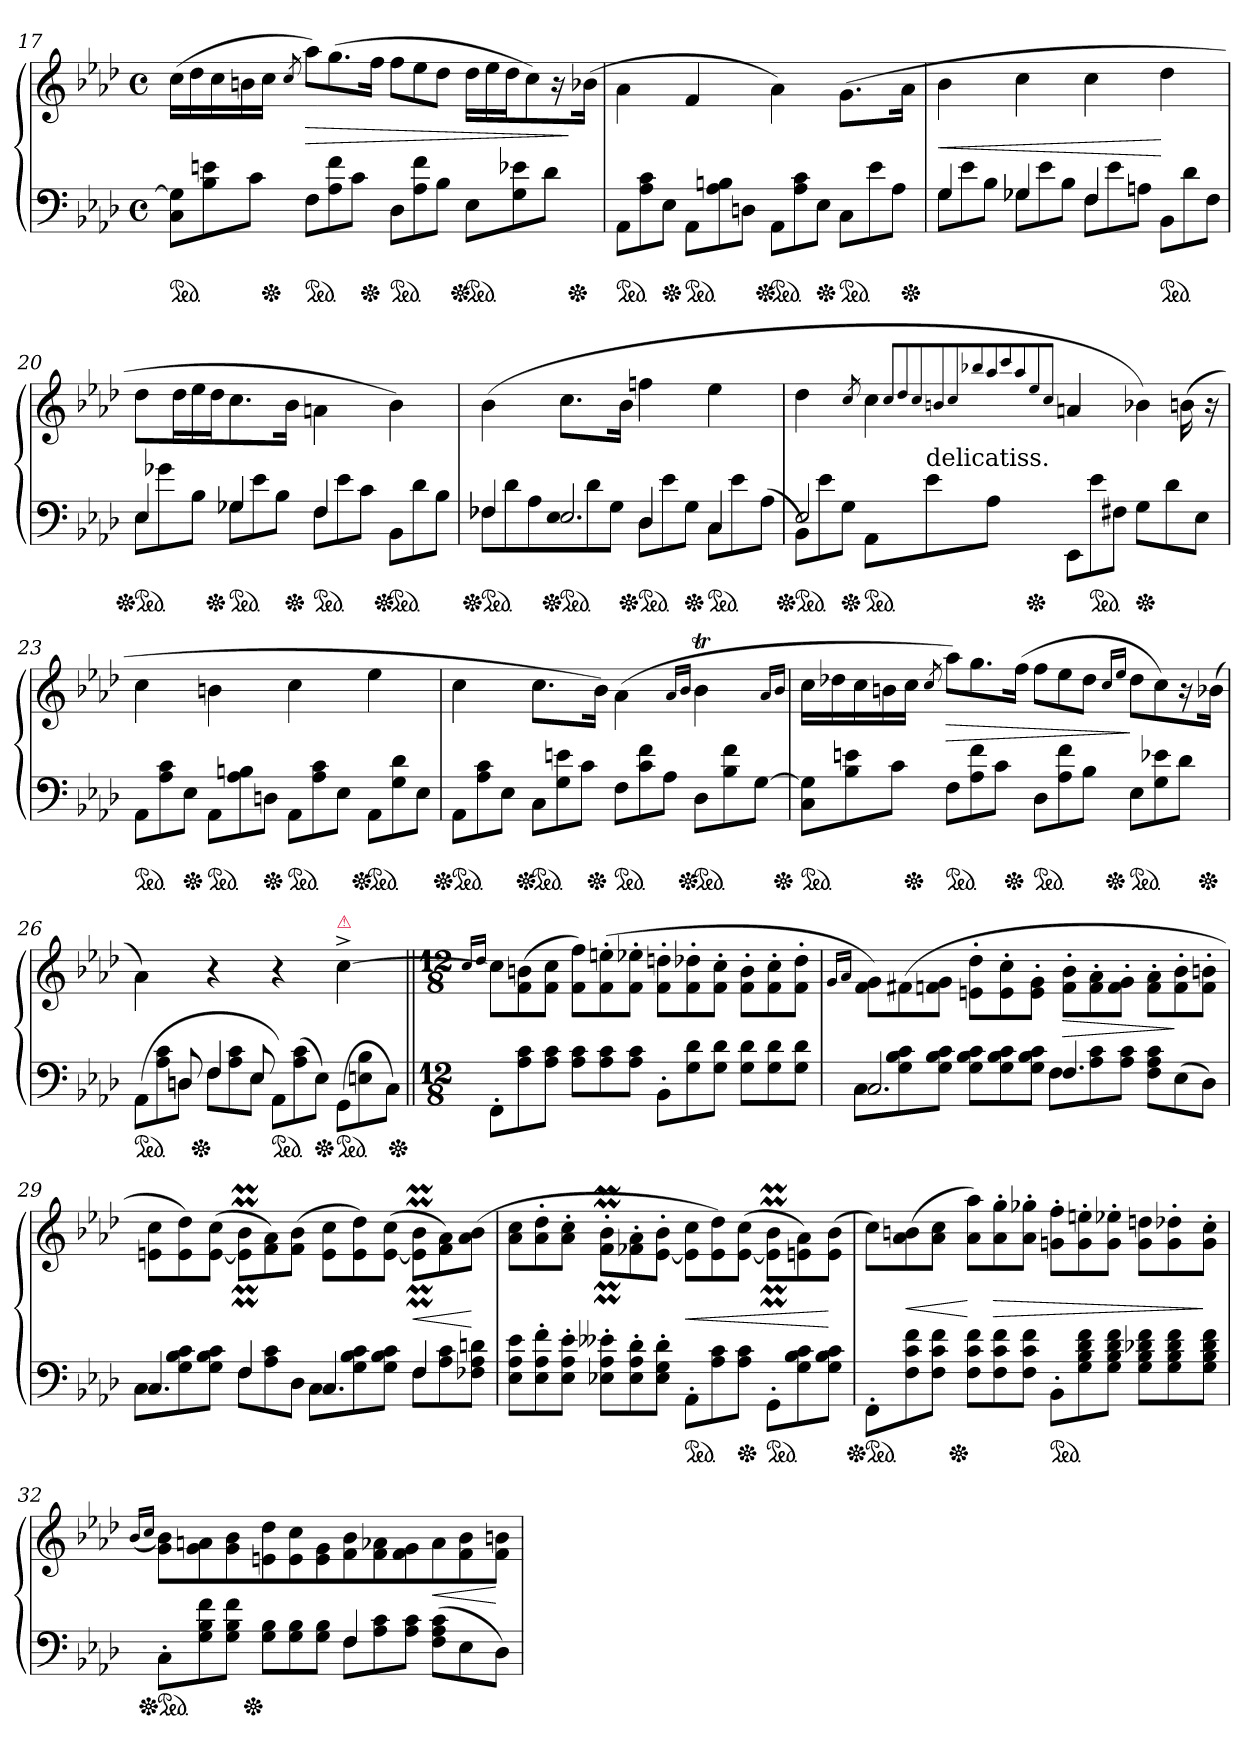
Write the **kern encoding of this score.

**kern	**kern	**dynam
*part1	*part1	*part1
*staff2	*staff1	*staff1/2
*clefF4	*clefG2	*
*k[b-e-a-d-]	*k[b-e-a-d-]	*
*A-:	*A-:	*
*M4/4	*M4/4	*
*met(c)	*met(c)	*
*Xtuplet	*Xtuplet	*
*ped	*	*
=17	=17	=17
*	*^	*
*	*	*^	*
12C 12G]L	(>20ccLL	4..ryy	3%2ryy	.
.	20dd-	.	.	.
12B- 12en	.	.	.	.
.	20cc	.	.	.
.	20bn	.	.	.
12cJ	.	.	.	.
*Xped	*	*	*	*
.	20ccJJ	.	.	.
.	8qcc/	.	.	.
*ped	*	*	*	*
12FL	12aa-L)	.	.	>
12A- 12f	(>12.gg	.	.	.
12cJ	.	.	.	.
*Xped	*	*	*	*
.	.	2ryy	.	.
.	24ffJk	.	.	.
*ped	*	*	*	*
12D-L	12ffL	.	.	.
12A- 12f	12ee-	.	.	.
12B-J	12dd-J	.	24ryy	.
*Xped	*	*	*	*
.	.	.	6..ryy	.
*ped	*	*	*	*
12E-L	28dd-LL	.	.	.
.	28ee-	.	.	.
.	28dd-J	.	.	.
12G 12e-X	.	.	.	.
.	14cc)	.	.	.
12d-J	.	.	.	.
.	28r	.	.	.
.	.	16ryy	.	.
*Xped	*	*	*	*
.	(28b-XJk	.	.	]
*	*v	*v	*v	*
=18	=18	=18
*ped	*	*
*	*^	*
12AA-L	4a-\	3ryy	.
12A- 12c	.	.	.
*Xped	*	*	*
12E-J	.	.	.
*ped	*	*	*
12AA-L	4f	.	.
12A- 12Bn	.	12.ryy	.
12DnJ	.	.	.
*Xped	*	*	*
.	.	3ryy	.
*ped	*	*	*
12AA-L	4a-\)	.	.
12A- 12c	.	.	.
*Xped	*	*	*
12E-J	.	.	.
*ped	*	*	*
12CL	(8.g\L	.	.
.	.	6ryy	.
12e-	.	.	.
12A-J	.	.	.
*Xped	*	*	*
.	16a-Jk	.	.
.	.	24ryy	.
*	*v	*v	*
=19	=19	=19
*^	*	*
4G/	12G\L	4b-	<
.	12e-	.	.
.	12B-J	.	.
4G-X/	12G-X\L	4cc	.
.	12e-	.	.
.	12B-J	.	.
4F/	12F\L	4cc	.
.	12e-	.	.
.	12AnJ	.	.
*ped	*	*	*
4ryy	12BB-L	4dd-	[
.	12d-	.	.
.	12FJ	.	.
=20	=20	=20	=20
*	*	*^	*
*Xped	*	*	*	*
*ped	*	*	*	*
4E-/	12E-\L	8dd-L	3%2ryy	.
.	12g-X	.	.	.
.	.	24dd-L	.	.
.	12B-J	24ee-	.	.
*Xped	*	*	*	*
.	.	24dd-J	.	.
*ped	*	*	*	*
4G-X/	12G-X\L	8.cc	.	.
.	12e-	.	.	.
.	12B-J	.	.	.
*Xped	*	*	*	*
.	.	16b-Jk	.	.
*ped	*	*	*	*
4F/	12F\L	4an\	.	.
.	12e-	.	.	.
.	12cJ	.	24ryy	.
*Xped	*	*	*	*
.	.	.	6..ryy	.
*ped	*	*	*	*
4ryy	12BB-L	4b-)	.	.
.	12d-	.	.	.
.	12B-J	.	.	.
=21	=21	=21	=21	=21
*	*^	*	*	*
*Xped	*	*	*	*	*
*ped	*	*	*	*	*
4F-X/	4ryy	12F-X\L	(4b-	6ryy	.
.	.	12d-	.	.	.
.	.	12A-J	.	24ryy	.
*Xped	*	*	*	*	*
.	.	.	.	3%2ryy	.
!	!	!LO:N:vis=2	!	!	!
*ped	*	*	*	*	*
4ryy	2.E-/	12E-\	8.ccL	.	.
.	.	12d-	.	.	.
.	.	12GJ	.	.	.
*Xped	*	*	*	*	*
.	.	.	16b-Jk	.	.
*ped	*	*	*	*	*
4D-/	.	12D-\L	4ffn	.	.
.	.	12e-	.	.	.
*Xped	*	*	*	*	*
.	.	12GJ	.	.	.
*ped	*	*	*	*	*
4C/	.	12C\L	4ee-	.	.
.	.	12e-	.	.	.
.	.	.	.	12.ryy	.
.	.	(>12A-J	.	.	.
*	*v	*v	*	*	*
=22	=22	=22	=22	=22
*Xped	*	*	*	*
*ped	*	*	*	*
2E-	12BB-L)	4dd-	3ryy	.
.	12e-	.	.	.
*Xped	*	*	*	*
.	12GJ	.	.	.
.	.	8qcc/	.	.
*ped	*	*	*	*
.	12AA-L	4cc	.	.
!	!LO:TX:a:t=delicatiss.	!	!	!
.	12e-	.	12.ryy	.
.	12A-J	.	.	.
*Xped	*	*	*	*
.	.	.	3ryy	.
.	.	8qcc/L	.	.
.	.	8qdd-/	.	.
.	.	8qcc/	.	.
.	.	8qbn/	.	.
.	.	8qcc/	.	.
.	.	8qbb-X/	.	.
.	.	8qaa-/	.	.
.	.	8qccc/	.	.
.	.	8qaa-/	.	.
.	.	8qee-/	.	.
.	.	8qcc/J	.	.
4ryy	12EE-L	4an	.	.
*ped	*	*	*	*
.	12e-	.	.	.
.	12F#XJ	.	.	.
!	!	!LO:N:vis=4	!	!
*Xped	*	*	*	*
4ryy	12GL	8b-X)	.	.
.	.	.	6ryy	.
.	12d-	.	.	.
.	.	(16bn	.	.
.	12E-J	.	.	.
.	.	16r	.	.
.	.	.	24ryy	.
*v	*v	*	*	*
=23	=23	=23	=23
*ped	*	*	*
12AA-L	4cc	3%2ryy	.
12A- 12c	.	.	.
*Xped	*	*	*
12E-J	.	.	.
*ped	*	*	*
12AA-L	4bn	.	.
12A- 12Bn	.	.	.
*Xped	*	*	*
12DnJ	.	.	.
*ped	*	*	*
12AA-L	4cc	.	.
12A- 12c	.	.	.
12E-J	.	24ryy	.
*Xped	*	*	*
.	.	6..ryy	.
*ped	*	*	*
12AA-L	4ee-	.	.
12G 12d-	.	.	.
12E-J	.	.	.
=24	=24	=24	=24
*	*^	*^	*
*	*	*	*^	*	*
*Xped	*	*	*	*	*	*
*ped	*	*	*	*	*	*
12AA-L	4cc	6ryy	3ryy	3%2ryy	3%2ryy	.
12A- 12c	.	.	.	.	.	.
12E-J	.	24ryy	.	.	.	.
*Xped	*	*	*	*	*	*
.	.	3%2ryy	.	.	.	.
*ped	*	*	*	*	*	*
12CL	8.ccL	.	.	.	.	.
12G 12en	.	.	12ryy	.	.	.
12cJ	.	.	96ryy	.	.	.
*Xped	*	*	*	*	*	*
.	.	.	3ryy	.	.	.
.	16b-Jk)	.	.	.	.	.
*ped	*	*	*	*	*	*
12FL	(>4a-\	.	.	.	.	.
12c 12f	.	.	.	.	.	.
12A-J	.	.	.	24ryy	6..ryy	.
*Xped	*	*	*	*	*	*
.	.	.	.	6..ryy	.	.
.	16qa-/LL	.	.	.	.	.
.	16qb-/JJ	.	.	.	.	.
*ped	*	*	*	*	*	*
12D-L	4b-T	.	.	.	.	.
.	.	.	6ryy	.	.	.
12B- 12f	.	.	.	.	.	.
.	.	12.ryy	.	.	.	.
[12GJ	.	.	.	.	.	.
.	.	.	24..ryy	.	.	.
*Xped	*	*	*	*	*	*
.	.	.	.	.	24ryy	.
.	16qa-/LL	.	.	.	.	.
.	16qb-/JJ	.	.	.	.	.
*	*v	*v	*v	*v	*v	*
=25	=25	=25
*ped	*	*
*	*^	*
*	*	*^	*
12C 12G]L	20ccTTTLL	4..ryy	3%2ryy	.
.	20dd-	.	.	.
12B- 12en	.	.	.	.
.	20cc	.	.	.
.	20bn	.	.	.
12cJ	.	.	.	.
*Xped	*	*	*	*
.	20ccJJ	.	.	.
.	8qcc/	.	.	.
*ped	*	*	*	*
12FL	12aa-L)	.	.	>
12A- 12f	12.gg	.	.	.
12cJ	.	.	.	.
*Xped	*	*	*	*
.	.	2ryy	.	.
.	(24ffJk	.	.	.
*ped	*	*	*	*
12D-L	12ffL	.	.	.
12A- 12f	12ee-	.	.	.
12B-J	12dd-J	.	24ryy	.
*Xped	*	*	*	*
.	.	.	6..ryy	.
.	16qcc/LL	.	.	.
.	16qee-/JJ	.	.	.
*ped	*	*	*	*
12E-L	12dd-L	.	.	]
12G 12e-X	12cc)	.	.	.
12d-J	24r	.	.	.
.	.	16ryy	.	.
*Xped	*	*	*	*
.	(>24b-XJk	.	.	.
*	*v	*v	*v	*
=26	=26	=26
*^	*	*
*ped	*	*	*
*	*	*^	*
6ryy	(>12AA-L	4a-\)	6ryy	.
.	12A- 12c	.	.	.
12Dn	12DnJ	.	24ryy	.
*Xped	*	*	*	*
.	.	.	3%2ryy	.
6F	12FL	4r	.	.
.	12A- 12c	.	.	.
12E-	12E-J	.	.	.
*ped	*	*	*	*
2ryy	12AA-L)	4r	.	.
.	(>12A- 12c	.	.	.
*Xped	*	*	*	*
.	12E-J)	.	.	.
!	!	!LO:TX:a:color=crimson:t=⚠	!	!
*ped	*	*	*	*
.	(>12GG\L	[4cc^<	.	.
.	12En 12B-	.	.	.
.	.	.	12.ryy	.
.	12CJ)	.	.	.
*Xped	*	*	*	*
*v	*v	*	*	*
*	*v	*v	*
=27||	=27||	=27||
*M12/8	*M12/8	*
.	16qcc/LL	.
.	16qdd-/JJ	.
8FF'L	8cc\L]	.
8A- 8c	(>8f 8bn	.
8A- 8cJ	8f 8ccJ	.
8A- 8cL	8f 8ffL)	.
8A- 8c	(>8f' 8een'	.
8A- 8cJ	8f' 8ee-X'J	.
8BB-'L	8f'\ 8ddn'\L	.
8G 8d-	8f' 8dd-X'	.
8G 8d-J	8f' 8cc'J	.
8G 8d-L	8f'\ 8b'\L	.
8G 8d-	8f' 8cc'	.
8G 8d-J	8f' 8dd-'J	.
=28	=28	=28
.	16qg/LL	.
.	16qa-/JJ	.
*^	*	*
2.C/	8C\L	8f\ 8g\L)	.
.	8G 8B- 8c	(>8f#X	.
.	8G 8B- 8cJ	8fn 8gJ	.
.	8G\ 8B-\ 8c\L	8en'\ 8dd-'\L	.
.	8G 8B- 8c	8e' 8cc'	.
.	8G 8B- 8cJ	8e' 8g'J	.
!	!	!	!LO:HP:b
4.F/	8F\L	8f'\ 8b-'\L	>
.	8A- 8c	8f' 8a-'	.
.	8A- 8cJ	8f' 8g'J	.
4.ryy	8F\ 8A-\ 8c\L	8f'\ 8a-'\L	.
.	(8E-	8f' 8b-'	]
.	8D-J)	8f' 8bn'J	.
=29	=29	=29	=29
4.C/	8C\L	8en\ 8cc\L	.
.	8G 8B- 8c	8e 8dd-)	.
.	8G 8B- 8cJ	(>[8e 8ccJ	.
4F/	8F\L	8e]M\ 8b-M\L	.
.	8A- 8c	8f 8a-)	.
8ryy	8D-J	(>8f 8b-J	.
4.C/	8C\L	8e\ 8cc\L	.
.	8G 8B- 8c	8e 8dd-)	.
.	8G 8B- 8cJ	(>[8e 8ccJ	.
4F/	8F\L	8e]M\ 8b-M\L	<
.	8A- 8c	8f 8a-)	.
8ryy	8F-X 8A- 8dnJ	(8a- 8b-J	[
*v	*v	*	*
=30	=30	=30
8E- 8A- 8e-L	8a-\ 8cc\L	.
8E-' 8A-' 8f'	8a-' 8dd-'	.
8E-' 8A-' 8e-'J	8a-' 8cc'J	.
8E-X' 8A-' 8e--X'L	8fM'\ 8b-M'\L	.
8E-' 8A-' 8d-'	8f-X' 8a-'	.
8E-' 8G' 8d-'J	[8e-' 8b-'J	.
*ped	*	*
8AA-'L	8e-]\ 8cc\L	<
8A- 8c	8e- 8dd-)	.
*Xped	*	*
8A- 8cJ	([8e- 8ccJ	.
*ped	*	*
8GG'L	8e-]M\ 8b-M\L	.
8G 8B- 8c	8en 8a-)	.
8G 8B- 8cJ	(>8e 8b-J	[
=31	=31	=31
*	*^	*
*Xped	*	*	*
*ped	*	*	*
8FF'L	8cc\L)	4ryy	.
8F 8c 8f	(8a- 8bn	.	<
8F 8c 8fJ	8a- 8ccJ	16ryy	.
*Xped	*	*	*
.	.	1ryy	.
8F 8c 8fL	8a-\ 8aa-\L)	.	[
8F 8c 8f	8a-' 8gg'	.	>
8F 8c 8fJ	8a-' 8gg-X'J	.	.
*ped	*	*	*
8BB-'L	8gn'\ 8ff'\L	.	.
8G 8B- 8d- 8f	8g' 8een'	.	.
8G 8B- 8d- 8fJ	8g' 8ee-X'J	.	.
8G 8B- 8d-X 8fL	8g\ 8ddn\L	.	.
8G 8B- 8d- 8f	8g' 8dd-X'	.	.
.	.	8.ryy	.
8G 8B- 8d- 8fJ	8g' 8cc'J	.	]
=32	=32	=32	=32
.	(<16qb-/LL	.	.
.	16qcc/JJ	.	.
*^	*	*	*
*Xped	*	*	*	*
*ped	*	*	*	*
2.ryy	8C'L	8g\ 8b-\L)	4ryy	.
.	8G 8B- 8f	8g 8an	.	.
.	8G 8B- 8fJ	8g 8b-J	16ryy	.
*Xped	*	*	*	*
.	.	.	1ryy	.
.	8G 8B-L	8en\ 8dd-\L	.	.
.	8G 8B-	8e 8cc	.	.
.	8G 8B-J	8e 8gJ	.	.
4F	8FL	8f\ 8b-\L	.	.
.	8A- 8c	8f 8a-X	.	.
2ryy	8A- 8cJ	8f 8gJ	.	.
.	(8F 8A- 8cL	8a-\	.	<
.	8E-	8f 8b-	.	.
.	.	.	8.ryy	.
.	8D-J)	8f 8bnJ	.	[
*v	*v	*	*	*
*	*v	*v	*
=	=	=
*-	*-	*-
